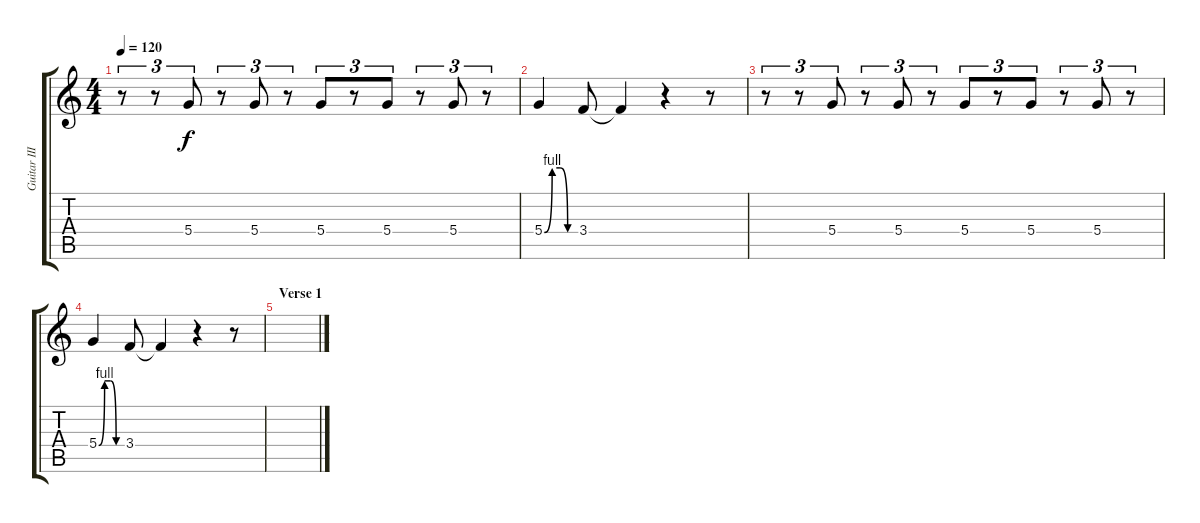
\track ("Guitar III - Lead (Both)" "Guitar III") {instrument overdrivenguitar}
\staff {score tabs}
\tuning (E4 B3 G3 D3 A2 E2) {hide}
\ts (4 4)
\tempo 120
\clef g2
\ks c
r.8{tu (3 2) dy f volume 13 instrument overdrivenguitar} r.8{tu (3 2)} 5.4.8{tu (3 2)} r.8{tu (3 2)} 5.4.8{tu (3 2)} r.8{tu (3 2)} 5.4.8{tu (3 2)} r.8{tu (3 2)} 5.4.8{tu (3 2)} r.8{tu (3 2)} 5.4.8{tu (3 2)} r.8{tu (3 2)} |
5.4{be (custom 0 0 15 4 30 4 45 0 60 0)}.4 3.4.8 3.4{t}.4 r.4 r.8 |
r.8{tu (3 2)} r.8{tu (3 2)} 5.4.8{tu (3 2)} r.8{tu (3 2)} 5.4.8{tu (3 2)} r.8{tu (3 2)} 5.4.8{tu (3 2)} r.8{tu (3 2)} 5.4.8{tu (3 2)} r.8{tu (3 2)} 5.4.8{tu (3 2)} r.8{tu (3 2)} |
5.4{be (custom 0 0 15 4 30 4 45 0 60 0)}.4 3.4.8 3.4{t}.4 r.4 r.8 |
\section ("" "Verse 1")
